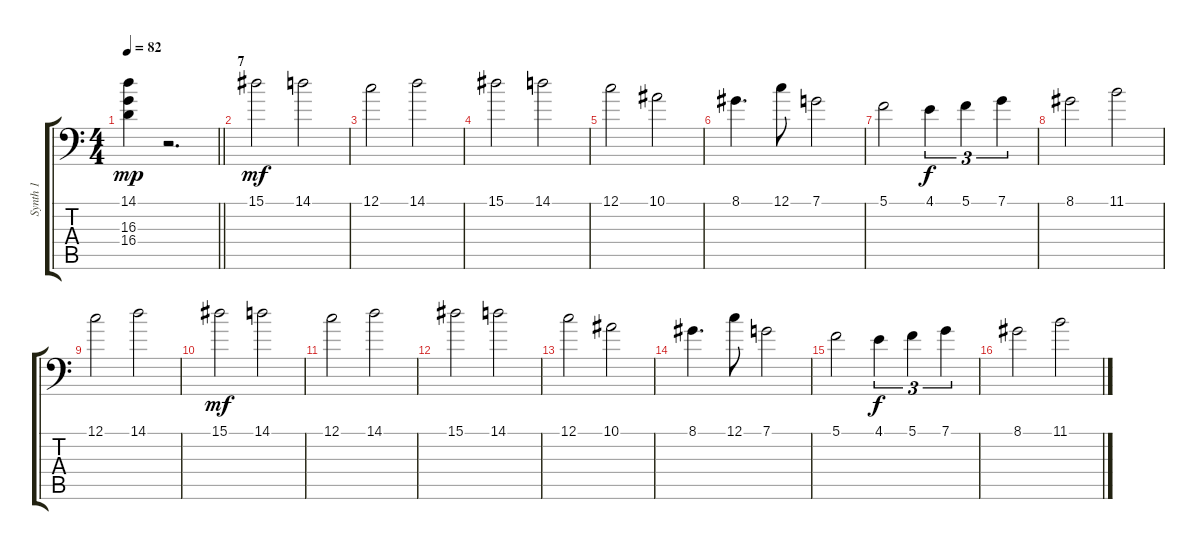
\track ("Synth 1" "Synth 1") {instrument synthstrings1}
\staff {score tabs}
\tuning (C4 G3 Eb3 Bb2 F2 Bb1) {hide}
\ts (4 4)
\tempo 82
\clef f4
\barLineRight lightlight
\ks c
(14.1{t} 16.3{t} 16.4{t}).4{dy mp} r.2{d} |
\section ("" "7")
15.1.2{dy mf} 14.1.2 |
12.1.2 14.1.2 |
15.1.2 14.1.2 |
12.1.2 10.1.2 |
8.1.4{d} 12.1.8 7.1.2 |
5.1.2 4.1.4{tu (3 2) dy f} 5.1.4{tu (3 2)} 7.1.4{tu (3 2)} |
8.1.2 11.1.2 |
12.1.2 14.1.2 |
15.1.2{dy mf} 14.1.2 |
12.1.2 14.1.2 |
15.1.2 14.1.2 |
12.1.2 10.1.2 |
8.1.4{d} 12.1.8 7.1.2 |
5.1.2 4.1.4{tu (3 2) dy f} 5.1.4{tu (3 2)} 7.1.4{tu (3 2)} |
8.1.2 11.1.2
